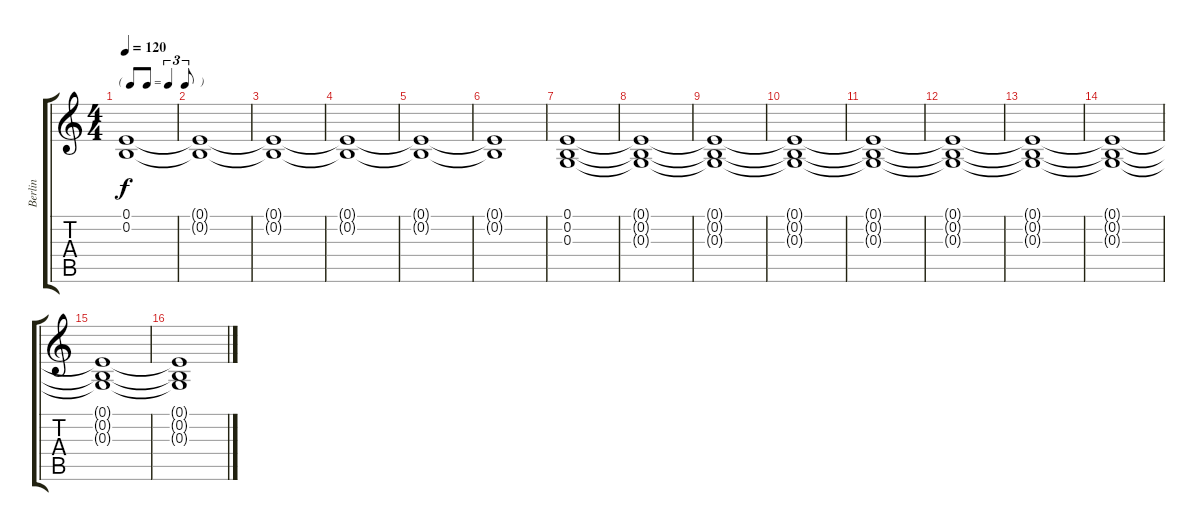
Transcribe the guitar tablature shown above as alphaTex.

\track ("Berlin" "Berlin") {instrument applause}
\staff {score tabs}
\tuning (E4 B3 G3 D3 A2 E2) {hide}
\ts (4 4)
\tf triplet8th
\tempo 120
\clef g2
\ks c
(0.1{t} 0.2{t}).1{dy f} |
(0.1{t} 0.2{t}).1 |
(0.1{t} 0.2{t}).1 |
(0.1{t} 0.2{t}).1 |
(0.1{t} 0.2{t}).1 |
(0.1{t} 0.2{t}).1 |
(0.1 0.2 0.3).1{volume 7} |
(0.1{t} 0.2{t} 0.3{t}).1 |
(0.1{t} 0.2{t} 0.3{t}).1 |
(0.1{t} 0.2{t} 0.3{t}).1 |
(0.1{t} 0.2{t} 0.3{t}).1 |
(0.1{t} 0.2{t} 0.3{t}).1 |
(0.1{t} 0.2{t} 0.3{t}).1 |
(0.1{t} 0.2{t} 0.3{t}).1 |
(0.1{t} 0.2{t} 0.3{t}).1 |
(0.1{t} 0.2{t} 0.3{t}).1
